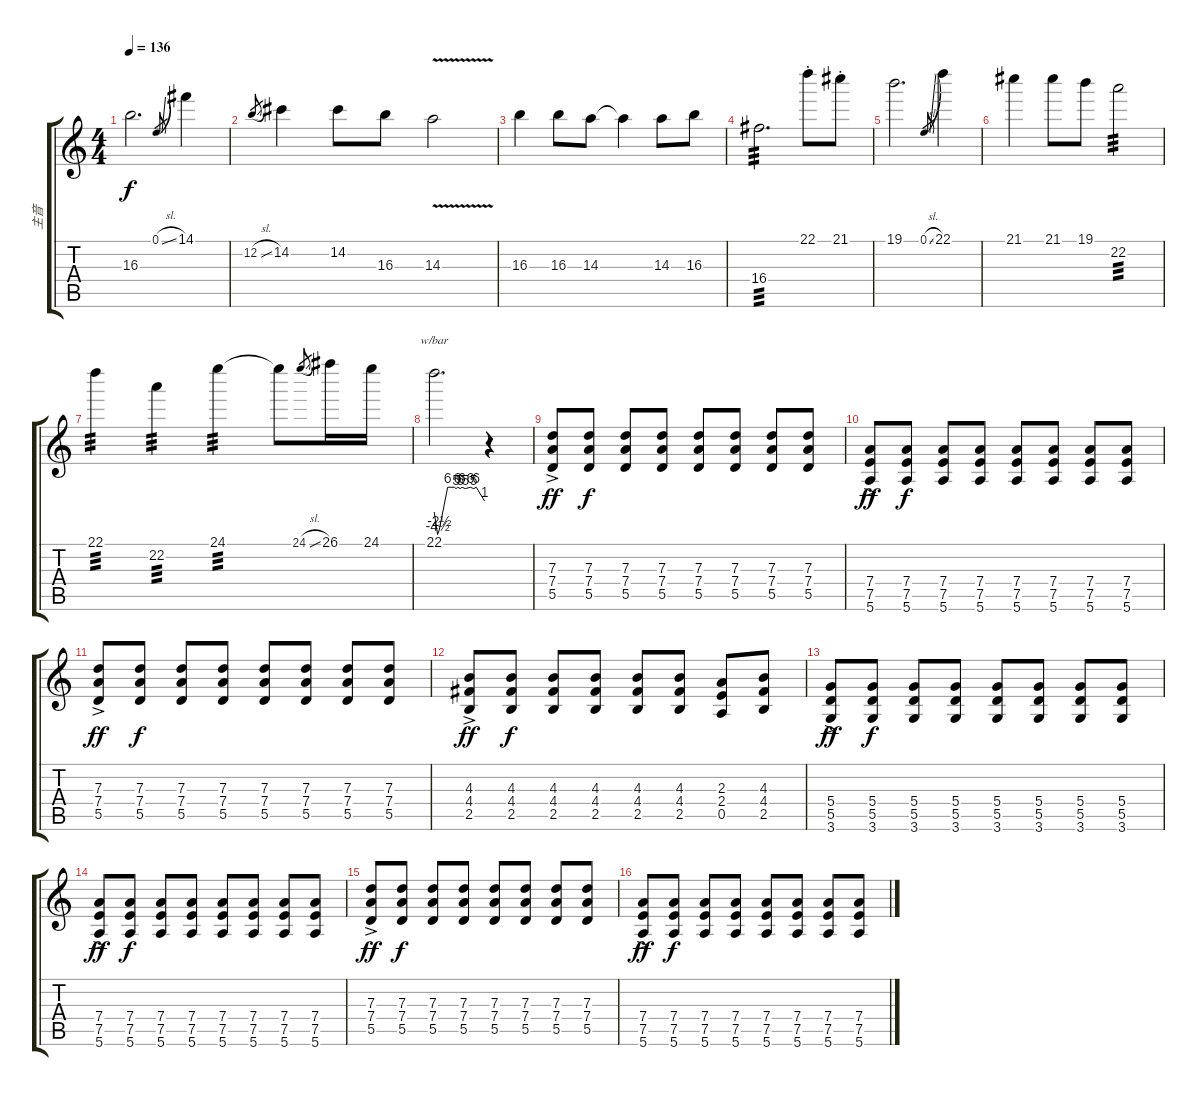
\track ("主音" "主音") {instrument overdrivenguitar}
\staff {score tabs}
\tuning (E4 B3 G3 D3 A2 E2) {hide}
\ts (4 4)
\tempo 136
\clef g2
\ks c
16.3.2{d dy f} 0.1{sl}.8{gr} 14.1.4 |
12.2{sl}.8{gr} 14.2.4 14.2.8 16.3.8 14.3{v}.2 |
16.3.4 16.3.8 14.3.8 14.3{t}.4 14.3.8 16.3.8 |
16.4.2{d tp 3} 22.1{st}.8 21.1{st}.8 |
19.1.2{d} 0.1{sl}.8{gr} 22.1.4 |
21.1.4 21.1.8 19.1.8 22.2.2{tp 3} |
22.1.4{tp 3} 22.2.4{tp 3} 24.1.4{tp 3} 24.1{t}.8 24.1{sl}.8{gr} 26.1.16 24.1.16 |
22.1.2{d tbe (custom default 0 0 4 -18 6 -10 16 24 24 24 26 20 28 24 31 20 33 24 37 20 43 24 47 20 50 24 60 4)} r.4 |
(7.3{ac} 7.4{ac} 5.5{ac}).8{dy ff} (7.3 7.4 5.5).8{dy f} (7.3 7.4 5.5).8 (7.3 7.4 5.5).8 (7.3 7.4 5.5).8 (7.3 7.4 5.5).8 (7.3 7.4 5.5).8 (7.3 7.4 5.5).8 |
(7.4{ac} 7.5{ac} 5.6{ac}).8{dy ff} (7.4 7.5 5.6).8{dy f} (7.4 7.5 5.6).8 (7.4 7.5 5.6).8 (7.4 7.5 5.6).8 (7.4 7.5 5.6).8 (7.4 7.5 5.6).8 (7.4 7.5 5.6).8 |
(7.3{ac} 7.4{ac} 5.5{ac}).8{dy ff} (7.3 7.4 5.5).8{dy f} (7.3 7.4 5.5).8 (7.3 7.4 5.5).8 (7.3 7.4 5.5).8 (7.3 7.4 5.5).8 (7.3 7.4 5.5).8 (7.3 7.4 5.5).8 |
(4.3{ac} 4.4{ac} 2.5{ac}).8{dy ff} (4.3 4.4 2.5).8{dy f} (4.3 4.4 2.5).8 (4.3 4.4 2.5).8 (4.3 4.4 2.5).8 (4.3 4.4 2.5).8 (2.3 2.4 0.5).8 (4.3 4.4 2.5).8 |
(5.4{ac} 5.5{ac} 3.6{ac}).8{dy ff} (5.4 5.5 3.6).8{dy f} (5.4 5.5 3.6).8 (5.4 5.5 3.6).8 (5.4 5.5 3.6).8 (5.4 5.5 3.6).8 (5.4 5.5 3.6).8 (5.4 5.5 3.6).8 |
(7.4{ac} 7.5{ac} 5.6{ac}).8{dy ff} (7.4 7.5 5.6).8{dy f} (7.4 7.5 5.6).8 (7.4 7.5 5.6).8 (7.4 7.5 5.6).8 (7.4 7.5 5.6).8 (7.4 7.5 5.6).8 (7.4 7.5 5.6).8 |
(7.3{ac} 7.4{ac} 5.5{ac}).8{dy ff} (7.3 7.4 5.5).8{dy f} (7.3 7.4 5.5).8 (7.3 7.4 5.5).8 (7.3 7.4 5.5).8 (7.3 7.4 5.5).8 (7.3 7.4 5.5).8 (7.3 7.4 5.5).8 |
(7.4{ac} 7.5{ac} 5.6{ac}).8{dy ff} (7.4 7.5 5.6).8{dy f} (7.4 7.5 5.6).8 (7.4 7.5 5.6).8 (7.4 7.5 5.6).8 (7.4 7.5 5.6).8 (7.4 7.5 5.6).8 (7.4 7.5 5.6).8
